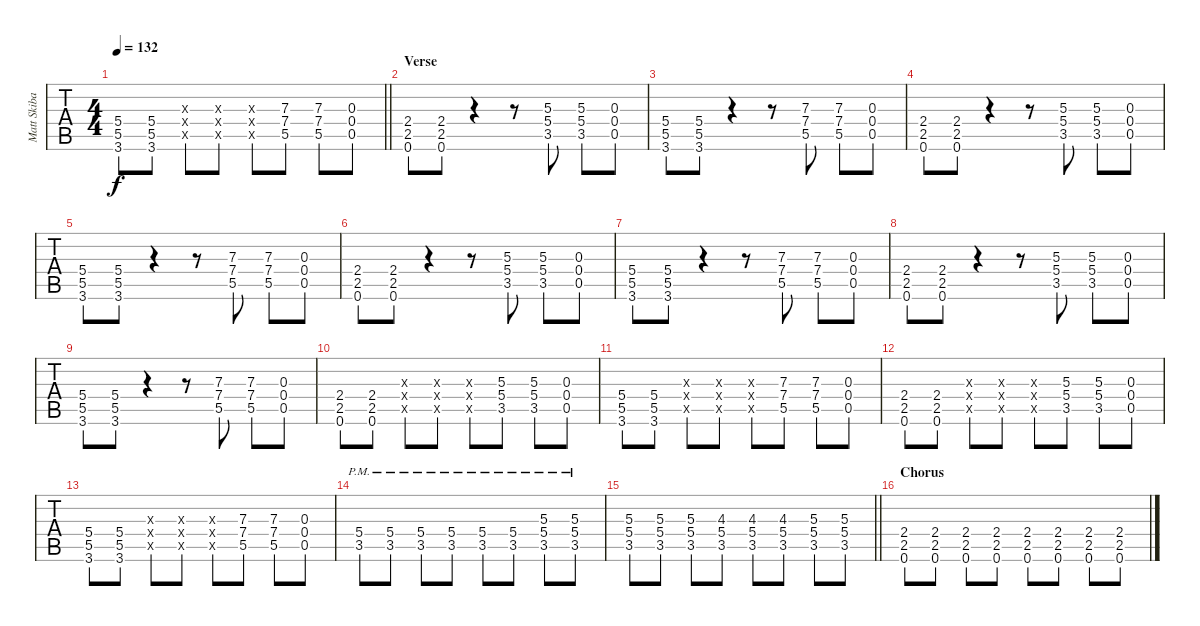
\track ("Matt Skiba - Guitar One" "Matt Skiba") {instrument distortionguitar}
\staff {tabs}
\tuning (E4 B3 G3 D3 A2 E2) {hide}
\ts (4 4)
\tempo 132
\clef g2
\barLineRight lightlight
\ks g
(5.4 5.5 3.6).8{dy f} (5.4 5.5 3.6).8 (5.3{x} 5.4{x} 3.5{x}).8 (5.3{x} 5.4{x} 3.5{x}).8 (5.3{x} 5.4{x} 3.5{x}).8 (7.3 7.4 5.5).8 (7.3 7.4 5.5).8 (0.3 0.4 0.5).8 |
\section ("" "Verse")
(2.4 2.5 0.6).8 (2.4 2.5 0.6).8 r.4 r.8 (5.3 5.4 3.5).8 (5.3 5.4 3.5).8 (0.3 0.4 0.5).8 |
(5.4 5.5 3.6).8 (5.4 5.5 3.6).8 r.4 r.8 (7.3 7.4 5.5).8 (7.3 7.4 5.5).8 (0.3 0.4 0.5).8 |
(2.4 2.5 0.6).8 (2.4 2.5 0.6).8 r.4 r.8 (5.3 5.4 3.5).8 (5.3 5.4 3.5).8 (0.3 0.4 0.5).8 |
(5.4 5.5 3.6).8 (5.4 5.5 3.6).8 r.4 r.8 (7.3 7.4 5.5).8 (7.3 7.4 5.5).8 (0.3 0.4 0.5).8 |
(2.4 2.5 0.6).8 (2.4 2.5 0.6).8 r.4 r.8 (5.3 5.4 3.5).8 (5.3 5.4 3.5).8 (0.3 0.4 0.5).8 |
(5.4 5.5 3.6).8 (5.4 5.5 3.6).8 r.4 r.8 (7.3 7.4 5.5).8 (7.3 7.4 5.5).8 (0.3 0.4 0.5).8 |
(2.4 2.5 0.6).8 (2.4 2.5 0.6).8 r.4 r.8 (5.3 5.4 3.5).8 (5.3 5.4 3.5).8 (0.3 0.4 0.5).8 |
(5.4 5.5 3.6).8 (5.4 5.5 3.6).8 r.4 r.8 (7.3 7.4 5.5).8 (7.3 7.4 5.5).8 (0.3 0.4 0.5).8 |
(2.4 2.5 0.6).8 (2.4 2.5 0.6).8 (4.3{x} 4.4{x} 2.5{x}).8 (4.3{x} 4.4{x} 2.5{x}).8 (4.3{x} 4.4{x} 2.5{x}).8 (5.3 5.4 3.5).8 (5.3 5.4 3.5).8 (0.3 0.4 0.5).8 |
(5.4 5.5 3.6).8 (5.4 5.5 3.6).8 (5.3{x} 5.4{x} 3.5{x}).8 (5.3{x} 5.4{x} 3.5{x}).8 (5.3{x} 5.4{x} 3.5{x}).8 (7.3 7.4 5.5).8 (7.3 7.4 5.5).8 (0.3 0.4 0.5).8 |
(2.4 2.5 0.6).8 (2.4 2.5 0.6).8 (4.3{x} 4.4{x} 2.5{x}).8 (4.3{x} 4.4{x} 2.5{x}).8 (4.3{x} 4.4{x} 2.5{x}).8 (5.3 5.4 3.5).8 (5.3 5.4 3.5).8 (0.3 0.4 0.5).8 |
(5.4 5.5 3.6).8 (5.4 5.5 3.6).8 (5.3{x} 5.4{x} 3.5{x}).8 (5.3{x} 5.4{x} 3.5{x}).8 (5.3{x} 5.4{x} 3.5{x}).8 (7.3 7.4 5.5).8 (7.3 7.4 5.5).8 (0.3 0.4 0.5).8 |
(5.4{pm} 3.5{pm}).8 (5.4{pm} 3.5{pm}).8 (5.4{pm} 3.5{pm}).8 (5.4{pm} 3.5{pm}).8 (5.4{pm} 3.5{pm}).8 (5.4{pm} 3.5{pm}).8 (5.3{pm} 5.4{pm} 3.5{pm}).8 (5.3{pm} 5.4{pm} 3.5{pm}).8 |
\barLineRight lightlight
(5.3 5.4 3.5).8 (5.3 5.4 3.5).8 (5.3 5.4 3.5).8 (4.3 5.4 3.5).8 (4.3 5.4 3.5).8 (4.3 5.4 3.5).8 (5.3 5.4 3.5).8 (5.3 5.4 3.5).8 |
\section ("" "Chorus")
(2.4 2.5 0.6).8 (2.4 2.5 0.6).8 (2.4 2.5 0.6).8 (2.4 2.5 0.6).8 (2.4 2.5 0.6).8 (2.4 2.5 0.6).8 (2.4 2.5 0.6).8 (2.4 2.5 0.6).8
